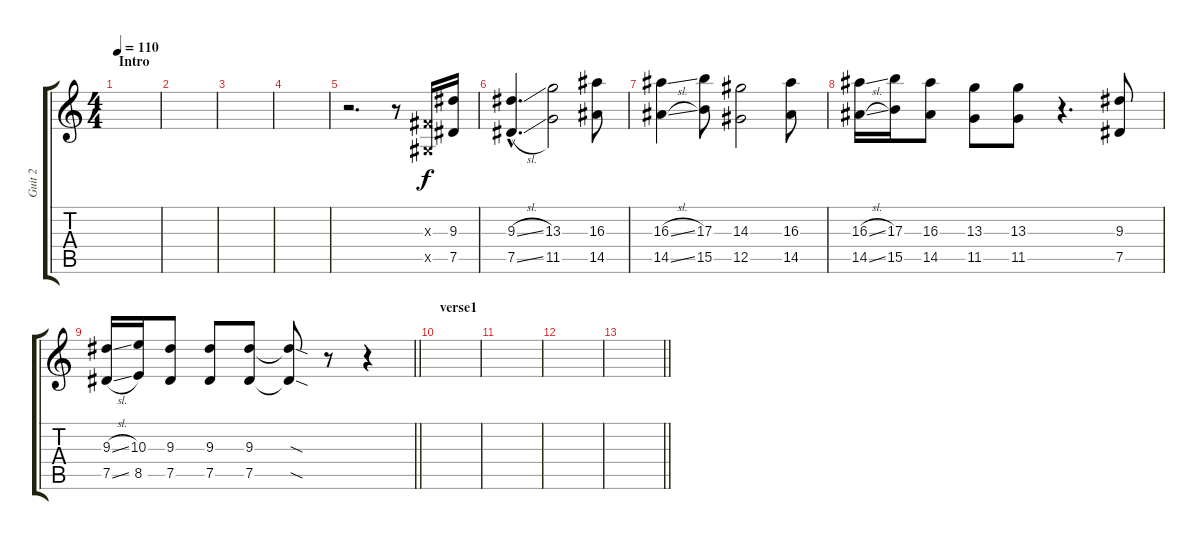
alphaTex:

\track ("Guit 2" "Guit 2") {instrument distortionguitar}
\staff {score tabs}
\tuning (Eb4 Bb3 Gb3 Db3 Ab2 Db2) {hide}
\ts (4 4)
\section ("" "Intro")
\tempo 110
\clef g2
\ks c
|
|
|
|
r.2{d} r.8 (0.3{x} 0.5{x}).16 (9.3 7.5).16 |
(9.3{sl hac} 7.5{sl hac}).4{d} (13.3 11.5).2 (16.3 14.5).8 |
(16.3{sl} 14.5{sl}).4 (17.3 15.5).8 (14.3 12.5).2 (16.3 14.5).8 |
(16.3{sl} 14.5{sl}).16 (17.3 15.5).16 (16.3 14.5).8 (13.3 11.5).8 (13.3 11.5).8 r.4{d} (9.3 7.5).8 |
\barLineRight lightlight
(9.3{sl} 7.5{sl}).16 (10.3 8.5).16 (9.3 7.5).8 (9.3 7.5).8 (9.3 7.5).8 (9.3{sod t} 7.5{sod t}).8 r.8 r.4 |
\section ("" "verse1")
|
|
|
\barLineRight lightlight
